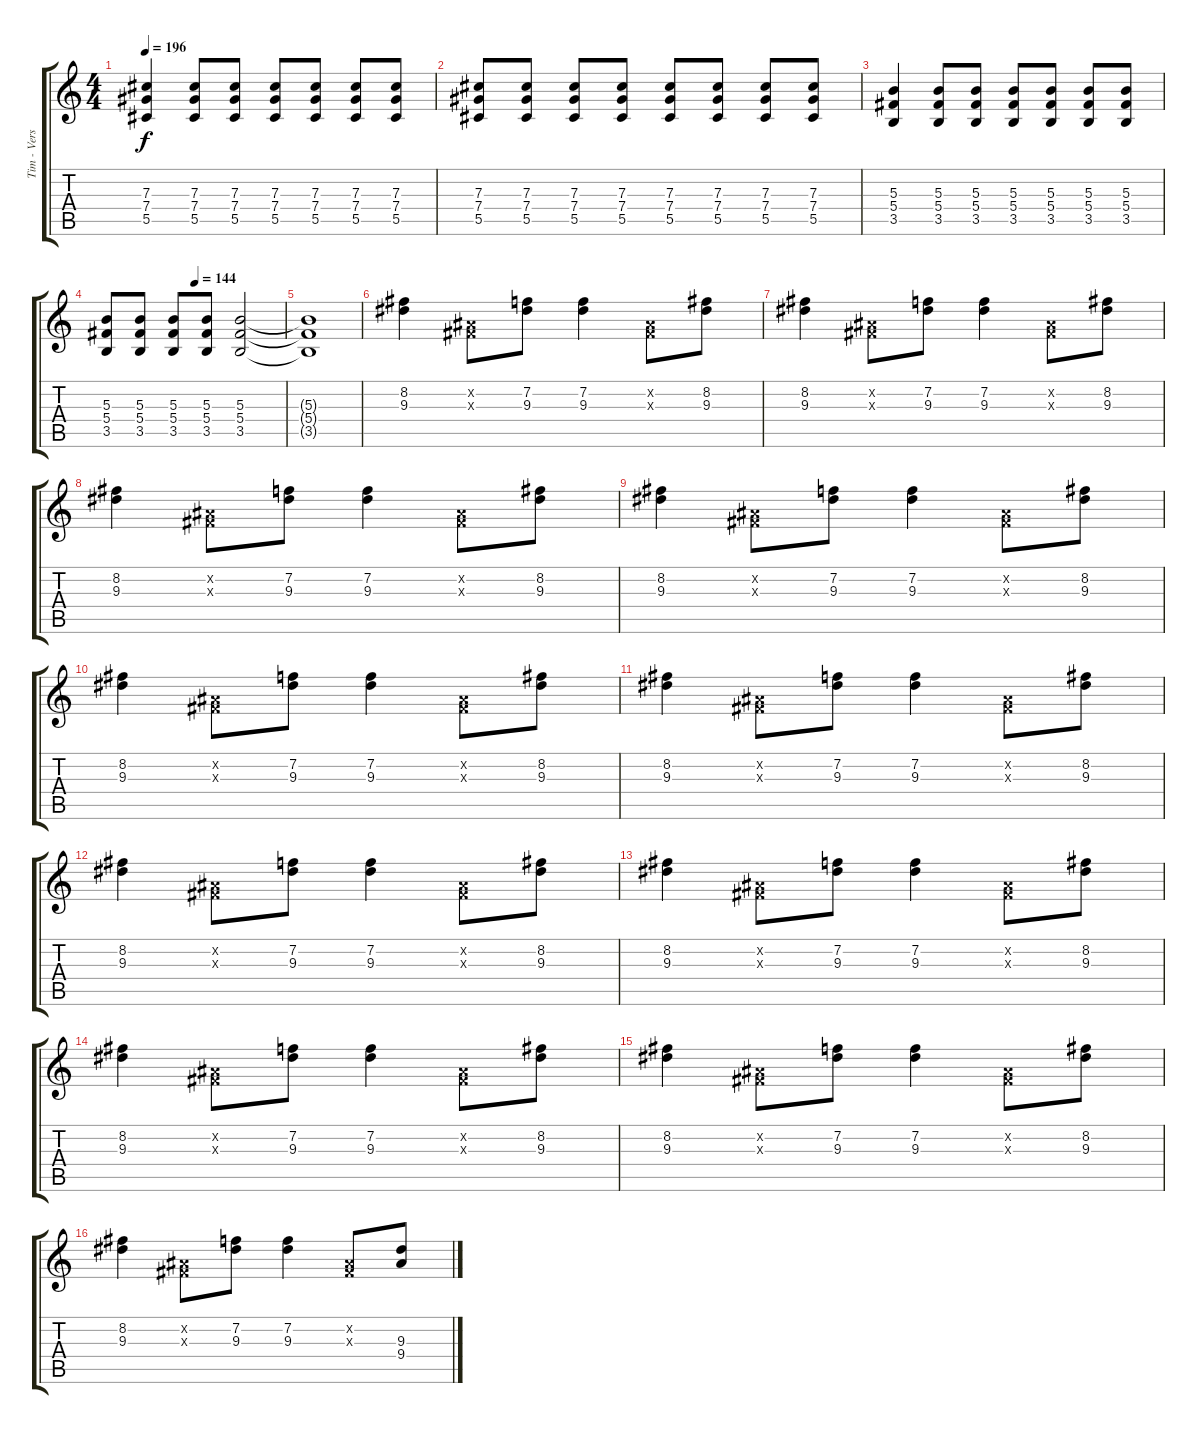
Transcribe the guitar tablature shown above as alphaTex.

\track ("Tim - Verse" "Tim - Vers") {instrument electricguitarclean}
\staff {score tabs}
\tuning (Eb4 Bb3 Gb3 Db3 Ab2 Eb2) {hide}
\ts (4 4)
\tempo 196
\clef g2
\ks c
(7.3 7.4 5.5).4{dy f} (7.3 7.4 5.5).8 (7.3 7.4 5.5).8 (7.3 7.4 5.5).8 (7.3 7.4 5.5).8 (7.3 7.4 5.5).8 (7.3 7.4 5.5).8 |
(7.3 7.4 5.5).8 (7.3 7.4 5.5).8 (7.3 7.4 5.5).8 (7.3 7.4 5.5).8 (7.3 7.4 5.5).8 (7.3 7.4 5.5).8 (7.3 7.4 5.5).8 (7.3 7.4 5.5).8 |
(5.3 5.4 3.5).4 (5.3 5.4 3.5).8 (5.3 5.4 3.5).8 (5.3 5.4 3.5).8 (5.3 5.4 3.5).8 (5.3 5.4 3.5).8 (5.3 5.4 3.5).8 |
\tempo (144 0.5)
(5.3 5.4 3.5).8 (5.3 5.4 3.5).8 (5.3 5.4 3.5).8 (5.3 5.4 3.5).8 (5.3 5.4 3.5).2 |
(5.3{t} 5.4{t} 3.5{t}).1 |
(8.2 9.3).4{volume 12 balance 2 instrument electricguitarclean} (0.2{x} 0.3{x}).8 (7.2 9.3).8 (7.2 9.3).4 (0.2{x} 0.3{x}).8 (8.2 9.3).8 |
(8.2 9.3).4 (0.2{x} 0.3{x}).8 (7.2 9.3).8 (7.2 9.3).4 (0.2{x} 0.3{x}).8 (8.2 9.3).8 |
(8.2 9.3).4 (0.2{x} 0.3{x}).8 (7.2 9.3).8 (7.2 9.3).4 (0.2{x} 0.3{x}).8 (8.2 9.3).8 |
(8.2 9.3).4 (0.2{x} 0.3{x}).8 (7.2 9.3).8 (7.2 9.3).4 (0.2{x} 0.3{x}).8 (8.2 9.3).8 |
(8.2 9.3).4 (0.2{x} 0.3{x}).8 (7.2 9.3).8 (7.2 9.3).4 (0.2{x} 0.3{x}).8 (8.2 9.3).8 |
(8.2 9.3).4 (0.2{x} 0.3{x}).8 (7.2 9.3).8 (7.2 9.3).4 (0.2{x} 0.3{x}).8 (8.2 9.3).8 |
(8.2 9.3).4 (0.2{x} 0.3{x}).8 (7.2 9.3).8 (7.2 9.3).4 (0.2{x} 0.3{x}).8 (8.2 9.3).8 |
(8.2 9.3).4 (0.2{x} 0.3{x}).8 (7.2 9.3).8 (7.2 9.3).4 (0.2{x} 0.3{x}).8 (8.2 9.3).8 |
(8.2 9.3).4 (0.2{x} 0.3{x}).8 (7.2 9.3).8 (7.2 9.3).4 (0.2{x} 0.3{x}).8 (8.2 9.3).8 |
(8.2 9.3).4 (0.2{x} 0.3{x}).8 (7.2 9.3).8 (7.2 9.3).4 (0.2{x} 0.3{x}).8 (8.2 9.3).8 |
(8.2 9.3).4 (0.2{x} 0.3{x}).8 (7.2 9.3).8 (7.2 9.3).4 (0.2{x} 0.3{x}).8 (9.3 9.4).8
